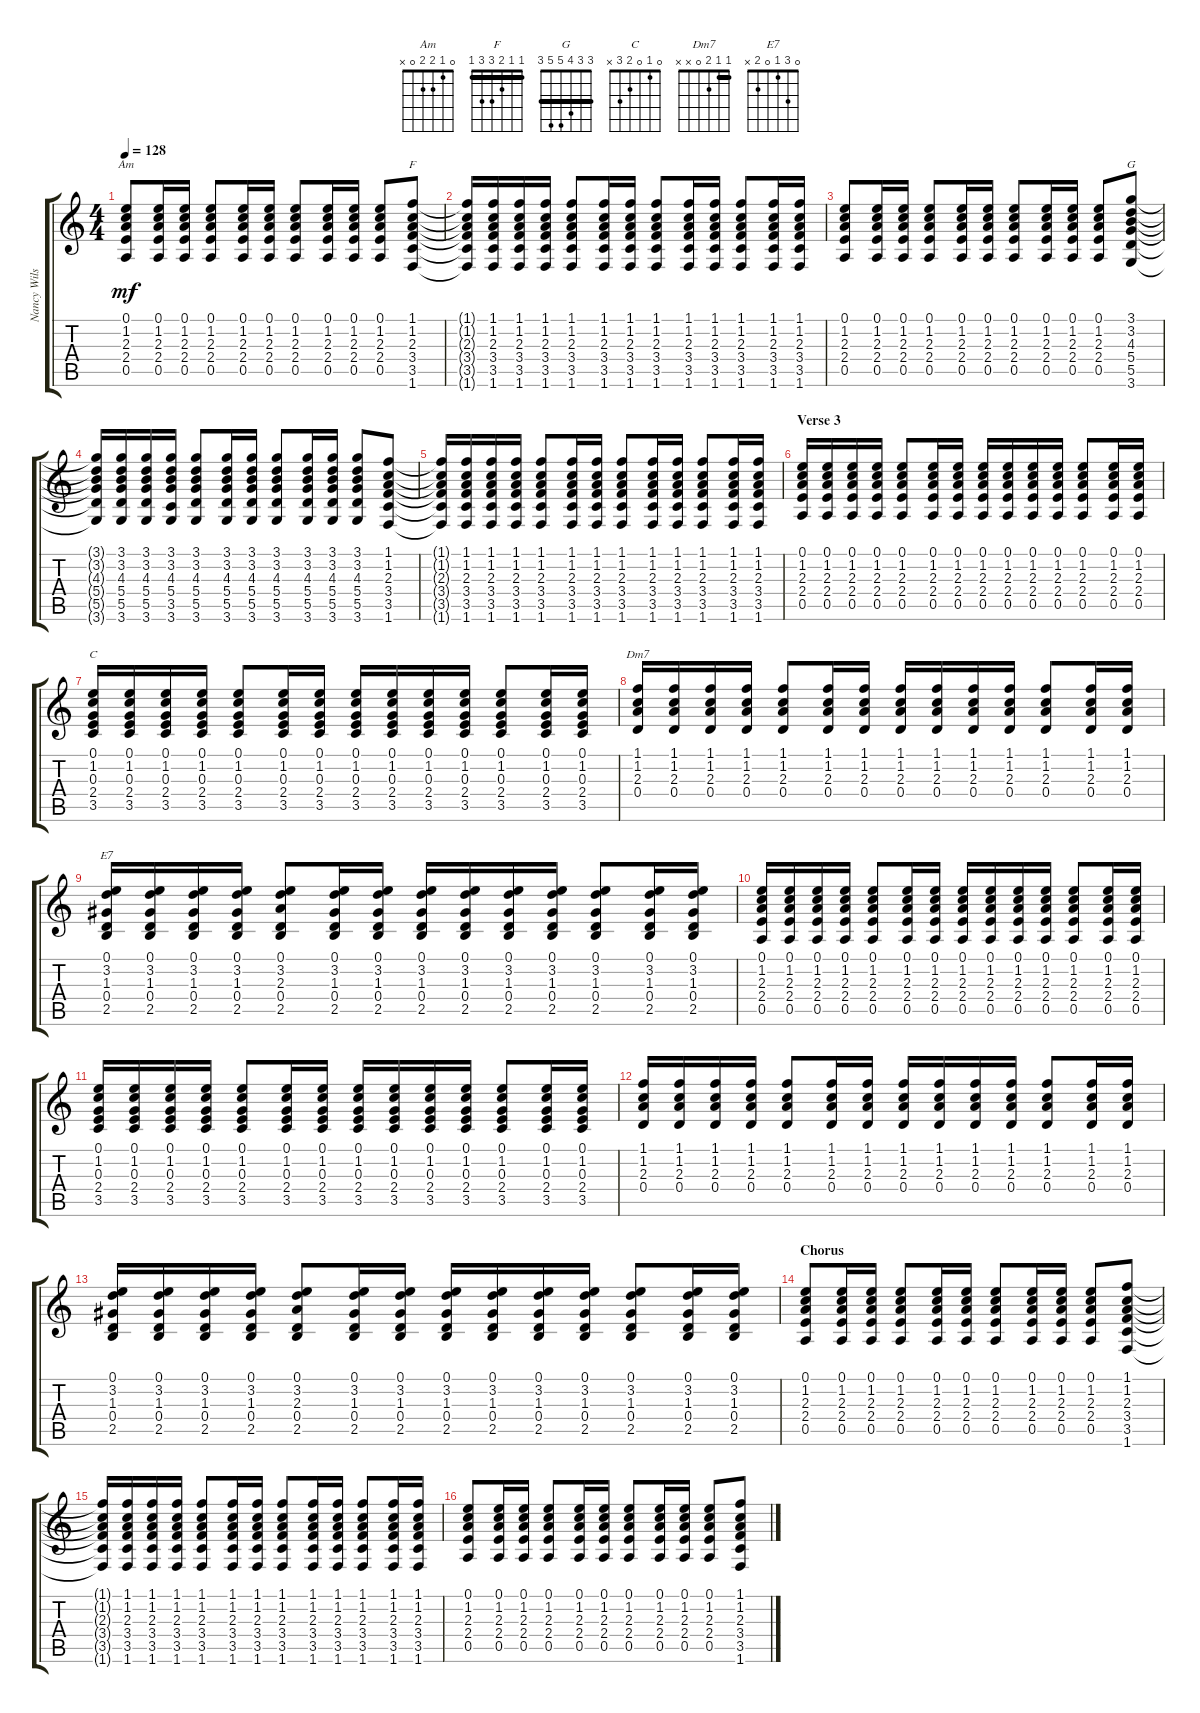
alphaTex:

\track ("Nancy Wilson" "Nancy Wils") {instrument acousticguitarsteel}
\staff {score tabs}
\tuning (E4 B3 G3 D3 A2 E2) {hide}
\chord ("Am" 0 1 2 2 0 x)
\chord ("F" 1 1 2 3 3 1) {barre 1}
\chord ("G" 3 3 4 5 5 3) {barre 3}
\chord ("C" 0 1 0 2 3 x)
\chord ("Dm7" 1 1 2 0 x x) {barre 1}
\chord ("E7" 0 3 1 0 2 x)
\ts (4 4)
\tempo 128
\clef g2
\ks c
(0.1 1.2 2.3 2.4 0.5).8{ch "Am" dy mf} (0.1 1.2 2.3 2.4 0.5).16 (0.1 1.2 2.3 2.4 0.5).16 (0.1 1.2 2.3 2.4 0.5).8 (0.1 1.2 2.3 2.4 0.5).16 (0.1 1.2 2.3 2.4 0.5).16 (0.1 1.2 2.3 2.4 0.5).8 (0.1 1.2 2.3 2.4 0.5).16 (0.1 1.2 2.3 2.4 0.5).16 (0.1 1.2 2.3 2.4 0.5).8 (1.1 1.2 2.3 3.4 3.5 1.6).8{ch "F"} |
(1.1{t} 1.2{t} 2.3{t} 3.4{t} 3.5{t} 1.6{t}).16 (1.1 1.2 2.3 3.4 3.5 1.6).16 (1.1 1.2 2.3 3.4 3.5 1.6).16 (1.1 1.2 2.3 3.4 3.5 1.6).16 (1.1 1.2 2.3 3.4 3.5 1.6).8 (1.1 1.2 2.3 3.4 3.5 1.6).16 (1.1 1.2 2.3 3.4 3.5 1.6).16 (1.1 1.2 2.3 3.4 3.5 1.6).8 (1.1 1.2 2.3 3.4 3.5 1.6).16 (1.1 1.2 2.3 3.4 3.5 1.6).16 (1.1 1.2 2.3 3.4 3.5 1.6).8 (1.1 1.2 2.3 3.4 3.5 1.6).16 (1.1 1.2 2.3 3.4 3.5 1.6).16 |
(0.1 1.2 2.3 2.4 0.5).8 (0.1 1.2 2.3 2.4 0.5).16 (0.1 1.2 2.3 2.4 0.5).16 (0.1 1.2 2.3 2.4 0.5).8 (0.1 1.2 2.3 2.4 0.5).16 (0.1 1.2 2.3 2.4 0.5).16 (0.1 1.2 2.3 2.4 0.5).8 (0.1 1.2 2.3 2.4 0.5).16 (0.1 1.2 2.3 2.4 0.5).16 (0.1 1.2 2.3 2.4 0.5).8 (3.1 3.2 4.3 5.4 5.5 3.6).8{ch "G"} |
(3.1{t} 3.2{t} 4.3{t} 5.4{t} 5.5{t} 3.6{t}).16 (3.1 3.2 4.3 5.4 5.5 3.6).16 (3.1 3.2 4.3 5.4 5.5 3.6).16 (3.1 3.2 4.3 5.4 3.5 3.6).16 (3.1 3.2 4.3 5.4 5.5 3.6).8 (3.1 3.2 4.3 5.4 5.5 3.6).16 (3.1 3.2 4.3 5.4 5.5 3.6).16 (3.1 3.2 4.3 5.4 5.5 3.6).8 (3.1 3.2 4.3 5.4 5.5 3.6).16 (3.1 3.2 4.3 5.4 5.5 3.6).16 (3.1 3.2 4.3 5.4 5.5 3.6).8 (1.1 1.2 2.3 3.4 3.5 1.6).8 |
(1.1{t} 1.2{t} 2.3{t} 3.4{t} 3.5{t} 1.6{t}).16 (1.1 1.2 2.3 3.4 3.5 1.6).16 (1.1 1.2 2.3 3.4 3.5 1.6).16 (1.1 1.2 2.3 3.4 3.5 1.6).16 (1.1 1.2 2.3 3.4 3.5 1.6).8 (1.1 1.2 2.3 3.4 3.5 1.6).16 (1.1 1.2 2.3 3.4 3.5 1.6).16 (1.1 1.2 2.3 3.4 3.5 1.6).8 (1.1 1.2 2.3 3.4 3.5 1.6).16 (1.1 1.2 2.3 3.4 3.5 1.6).16 (1.1 1.2 2.3 3.4 3.5 1.6).8 (1.1 1.2 2.3 3.4 3.5 1.6).16 (1.1 1.2 2.3 3.4 3.5 1.6).16 |
\section ("" "Verse 3")
(0.1 1.2 2.3 2.4 0.5).16 (0.1 1.2 2.3 2.4 0.5).16 (0.1 1.2 2.3 2.4 0.5).16 (0.1 1.2 2.3 2.4 0.5).16 (0.1 1.2 2.3 2.4 0.5).8 (0.1 1.2 2.3 2.4 0.5).16 (0.1 1.2 2.3 2.4 0.5).16 (0.1 1.2 2.3 2.4 0.5).16 (0.1 1.2 2.3 2.4 0.5).16 (0.1 1.2 2.3 2.4 0.5).16 (0.1 1.2 2.3 2.4 0.5).16 (0.1 1.2 2.3 2.4 0.5).8 (0.1 1.2 2.3 2.4 0.5).16 (0.1 1.2 2.3 2.4 0.5).16 |
(0.1 1.2 0.3 2.4 3.5).16{ch "C"} (0.1 1.2 0.3 2.4 3.5).16 (0.1 1.2 0.3 2.4 3.5).16 (0.1 1.2 0.3 2.4 3.5).16 (0.1 1.2 0.3 2.4 3.5).8 (0.1 1.2 0.3 2.4 3.5).16 (0.1 1.2 0.3 2.4 3.5).16 (0.1 1.2 0.3 2.4 3.5).16 (0.1 1.2 0.3 2.4 3.5).16 (0.1 1.2 0.3 2.4 3.5).16 (0.1 1.2 0.3 2.4 3.5).16 (0.1 1.2 0.3 2.4 3.5).8 (0.1 1.2 0.3 2.4 3.5).16 (0.1 1.2 0.3 2.4 3.5).16 |
(1.1 1.2 2.3 0.4).16{ch "Dm7"} (1.1 1.2 2.3 0.4).16 (1.1 1.2 2.3 0.4).16 (1.1 1.2 2.3 0.4).16 (1.1 1.2 2.3 0.4).8 (1.1 1.2 2.3 0.4).16 (1.1 1.2 2.3 0.4).16 (1.1 1.2 2.3 0.4).16 (1.1 1.2 2.3 0.4).16 (1.1 1.2 2.3 0.4).16 (1.1 1.2 2.3 0.4).16 (1.1 1.2 2.3 0.4).8 (1.1 1.2 2.3 0.4).16 (1.1 1.2 2.3 0.4).16 |
(0.1 3.2 1.3 0.4 2.5).16{ch "E7"} (0.1 3.2 1.3 0.4 2.5).16 (0.1 3.2 1.3 0.4 2.5).16 (0.1 3.2 1.3 0.4 2.5).16 (0.1 3.2 2.3 0.4 2.5).8 (0.1 3.2 1.3 0.4 2.5).16 (0.1 3.2 1.3 0.4 2.5).16 (0.1 3.2 1.3 0.4 2.5).16 (0.1 3.2 1.3 0.4 2.5).16 (0.1 3.2 1.3 0.4 2.5).16 (0.1 3.2 1.3 0.4 2.5).16 (0.1 3.2 1.3 0.4 2.5).8 (0.1 3.2 1.3 0.4 2.5).16 (0.1 3.2 1.3 0.4 2.5).16 |
(0.1 1.2 2.3 2.4 0.5).16 (0.1 1.2 2.3 2.4 0.5).16 (0.1 1.2 2.3 2.4 0.5).16 (0.1 1.2 2.3 2.4 0.5).16 (0.1 1.2 2.3 2.4 0.5).8 (0.1 1.2 2.3 2.4 0.5).16 (0.1 1.2 2.3 2.4 0.5).16 (0.1 1.2 2.3 2.4 0.5).16 (0.1 1.2 2.3 2.4 0.5).16 (0.1 1.2 2.3 2.4 0.5).16 (0.1 1.2 2.3 2.4 0.5).16 (0.1 1.2 2.3 2.4 0.5).8 (0.1 1.2 2.3 2.4 0.5).16 (0.1 1.2 2.3 2.4 0.5).16 |
(0.1 1.2 0.3 2.4 3.5).16 (0.1 1.2 0.3 2.4 3.5).16 (0.1 1.2 0.3 2.4 3.5).16 (0.1 1.2 0.3 2.4 3.5).16 (0.1 1.2 0.3 2.4 3.5).8 (0.1 1.2 0.3 2.4 3.5).16 (0.1 1.2 0.3 2.4 3.5).16 (0.1 1.2 0.3 2.4 3.5).16 (0.1 1.2 0.3 2.4 3.5).16 (0.1 1.2 0.3 2.4 3.5).16 (0.1 1.2 0.3 2.4 3.5).16 (0.1 1.2 0.3 2.4 3.5).8 (0.1 1.2 0.3 2.4 3.5).16 (0.1 1.2 0.3 2.4 3.5).16 |
(1.1 1.2 2.3 0.4).16 (1.1 1.2 2.3 0.4).16 (1.1 1.2 2.3 0.4).16 (1.1 1.2 2.3 0.4).16 (1.1 1.2 2.3 0.4).8 (1.1 1.2 2.3 0.4).16 (1.1 1.2 2.3 0.4).16 (1.1 1.2 2.3 0.4).16 (1.1 1.2 2.3 0.4).16 (1.1 1.2 2.3 0.4).16 (1.1 1.2 2.3 0.4).16 (1.1 1.2 2.3 0.4).8 (1.1 1.2 2.3 0.4).16 (1.1 1.2 2.3 0.4).16 |
(0.1 3.2 1.3 0.4 2.5).16 (0.1 3.2 1.3 0.4 2.5).16 (0.1 3.2 1.3 0.4 2.5).16 (0.1 3.2 1.3 0.4 2.5).16 (0.1 3.2 2.3 0.4 2.5).8 (0.1 3.2 1.3 0.4 2.5).16 (0.1 3.2 1.3 0.4 2.5).16 (0.1 3.2 1.3 0.4 2.5).16 (0.1 3.2 1.3 0.4 2.5).16 (0.1 3.2 1.3 0.4 2.5).16 (0.1 3.2 1.3 0.4 2.5).16 (0.1 3.2 1.3 0.4 2.5).8 (0.1 3.2 1.3 0.4 2.5).16 (0.1 3.2 1.3 0.4 2.5).16 |
\section ("" "Chorus")
(0.1 1.2 2.3 2.4 0.5).8 (0.1 1.2 2.3 2.4 0.5).16 (0.1 1.2 2.3 2.4 0.5).16 (0.1 1.2 2.3 2.4 0.5).8 (0.1 1.2 2.3 2.4 0.5).16 (0.1 1.2 2.3 2.4 0.5).16 (0.1 1.2 2.3 2.4 0.5).8 (0.1 1.2 2.3 2.4 0.5).16 (0.1 1.2 2.3 2.4 0.5).16 (0.1 1.2 2.3 2.4 0.5).8 (1.1 1.2 2.3 3.4 3.5 1.6).8 |
(1.1{t} 1.2{t} 2.3{t} 3.4{t} 3.5{t} 1.6{t}).16 (1.1 1.2 2.3 3.4 3.5 1.6).16 (1.1 1.2 2.3 3.4 3.5 1.6).16 (1.1 1.2 2.3 3.4 3.5 1.6).16 (1.1 1.2 2.3 3.4 3.5 1.6).8 (1.1 1.2 2.3 3.4 3.5 1.6).16 (1.1 1.2 2.3 3.4 3.5 1.6).16 (1.1 1.2 2.3 3.4 3.5 1.6).8 (1.1 1.2 2.3 3.4 3.5 1.6).16 (1.1 1.2 2.3 3.4 3.5 1.6).16 (1.1 1.2 2.3 3.4 3.5 1.6).8 (1.1 1.2 2.3 3.4 3.5 1.6).16 (1.1 1.2 2.3 3.4 3.5 1.6).16 |
(0.1 1.2 2.3 2.4 0.5).8 (0.1 1.2 2.3 2.4 0.5).16 (0.1 1.2 2.3 2.4 0.5).16 (0.1 1.2 2.3 2.4 0.5).8 (0.1 1.2 2.3 2.4 0.5).16 (0.1 1.2 2.3 2.4 0.5).16 (0.1 1.2 2.3 2.4 0.5).8 (0.1 1.2 2.3 2.4 0.5).16 (0.1 1.2 2.3 2.4 0.5).16 (0.1 1.2 2.3 2.4 0.5).8 (1.1 1.2 2.3 3.4 3.5 1.6).8
